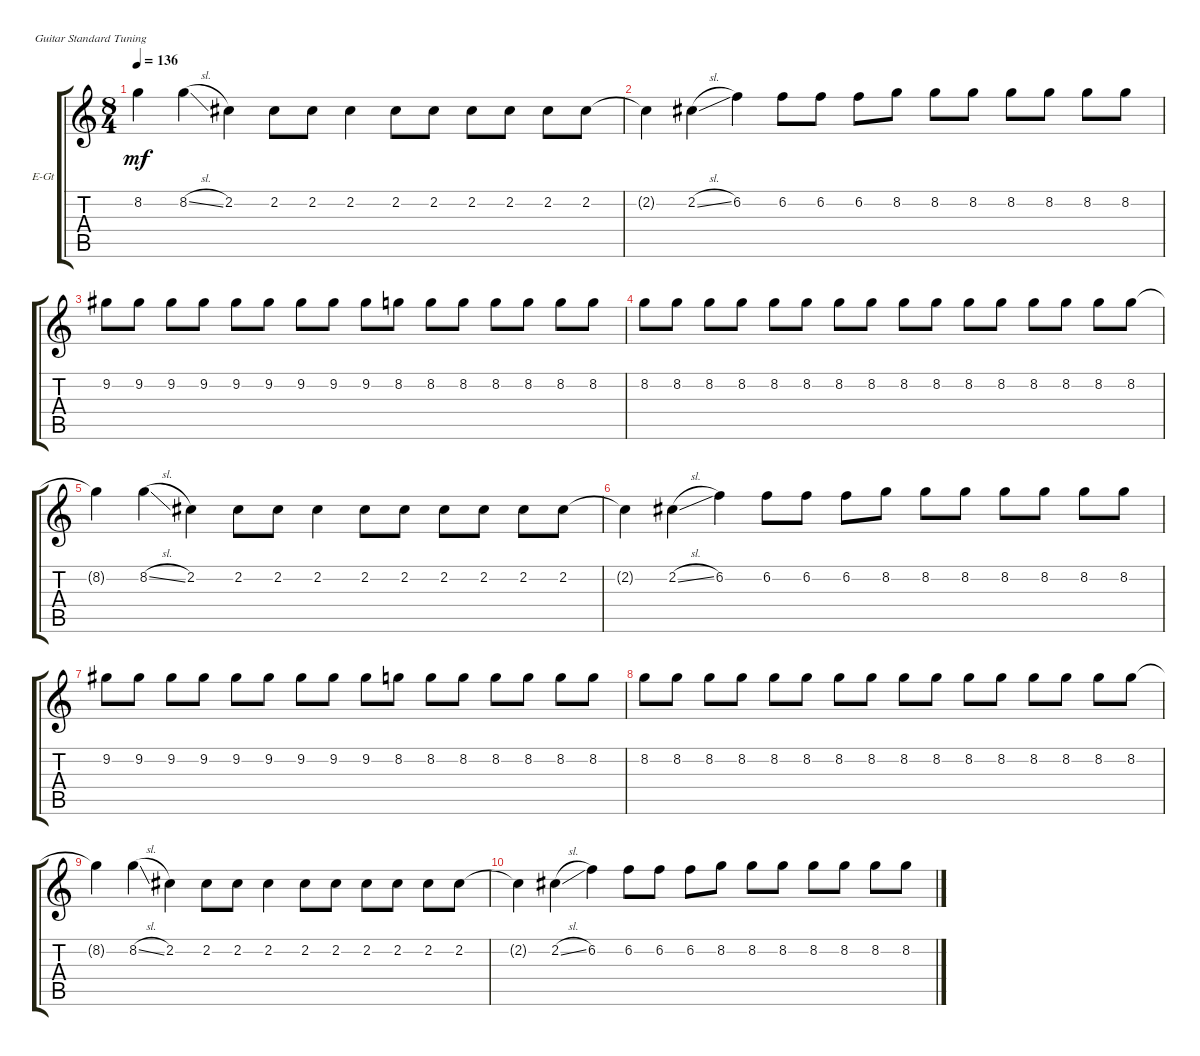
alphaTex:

\defaultSystemsLayout 4
\bracketExtendMode groupsimilarinstruments
\firstSystemTrackNameOrientation horizontal
\otherSystemsTrackNameOrientation horizontal
\track ("1st Distortion" "E-Gt") {instrument distortionguitar}
\staff {score tabs}
\tuning (E4 B3 G3 D3 A2 E2)
\ts (8 4)
\tempo 136
\clef g2
\ks c
8.2{t}.4{dy mf} 8.2{sl}.4 2.2.4 2.2.8 2.2.8 2.2.4 2.2.8 2.2.8 2.2.8 2.2.8 2.2.8 2.2.8 |
2.2{t}.4 2.2{sl}.4 6.2.4 6.2.8 6.2.8 6.2.8 8.2.8 8.2.8 8.2.8 8.2.8 8.2.8 8.2.8 8.2.8 |
9.2.8 9.2.8 9.2.8 9.2.8 9.2.8 9.2.8 9.2.8 9.2.8 9.2.8 8.2.8 8.2.8 8.2.8 8.2.8 8.2.8 8.2.8 8.2.8 |
8.2.8 8.2.8 8.2.8 8.2.8 8.2.8 8.2.8 8.2.8 8.2.8 8.2.8 8.2.8 8.2.8 8.2.8 8.2.8 8.2.8 8.2.8 8.2.8 |
8.2{t}.4 8.2{sl}.4 2.2.4 2.2.8 2.2.8 2.2.4 2.2.8 2.2.8 2.2.8 2.2.8 2.2.8 2.2.8 |
2.2{t}.4 2.2{sl}.4 6.2.4 6.2.8 6.2.8 6.2.8 8.2.8 8.2.8 8.2.8 8.2.8 8.2.8 8.2.8 8.2.8 |
9.2.8 9.2.8 9.2.8 9.2.8 9.2.8 9.2.8 9.2.8 9.2.8 9.2.8 8.2.8 8.2.8 8.2.8 8.2.8 8.2.8 8.2.8 8.2.8 |
8.2.8 8.2.8 8.2.8 8.2.8 8.2.8 8.2.8 8.2.8 8.2.8 8.2.8 8.2.8 8.2.8 8.2.8 8.2.8 8.2.8 8.2.8 8.2.8 |
8.2{t}.4 8.2{sl}.4 2.2.4 2.2.8 2.2.8 2.2.4 2.2.8 2.2.8 2.2.8 2.2.8 2.2.8 2.2.8 |
2.2{t}.4 2.2{sl}.4 6.2.4 6.2.8 6.2.8 6.2.8 8.2.8 8.2.8 8.2.8 8.2.8 8.2.8 8.2.8 8.2.8
